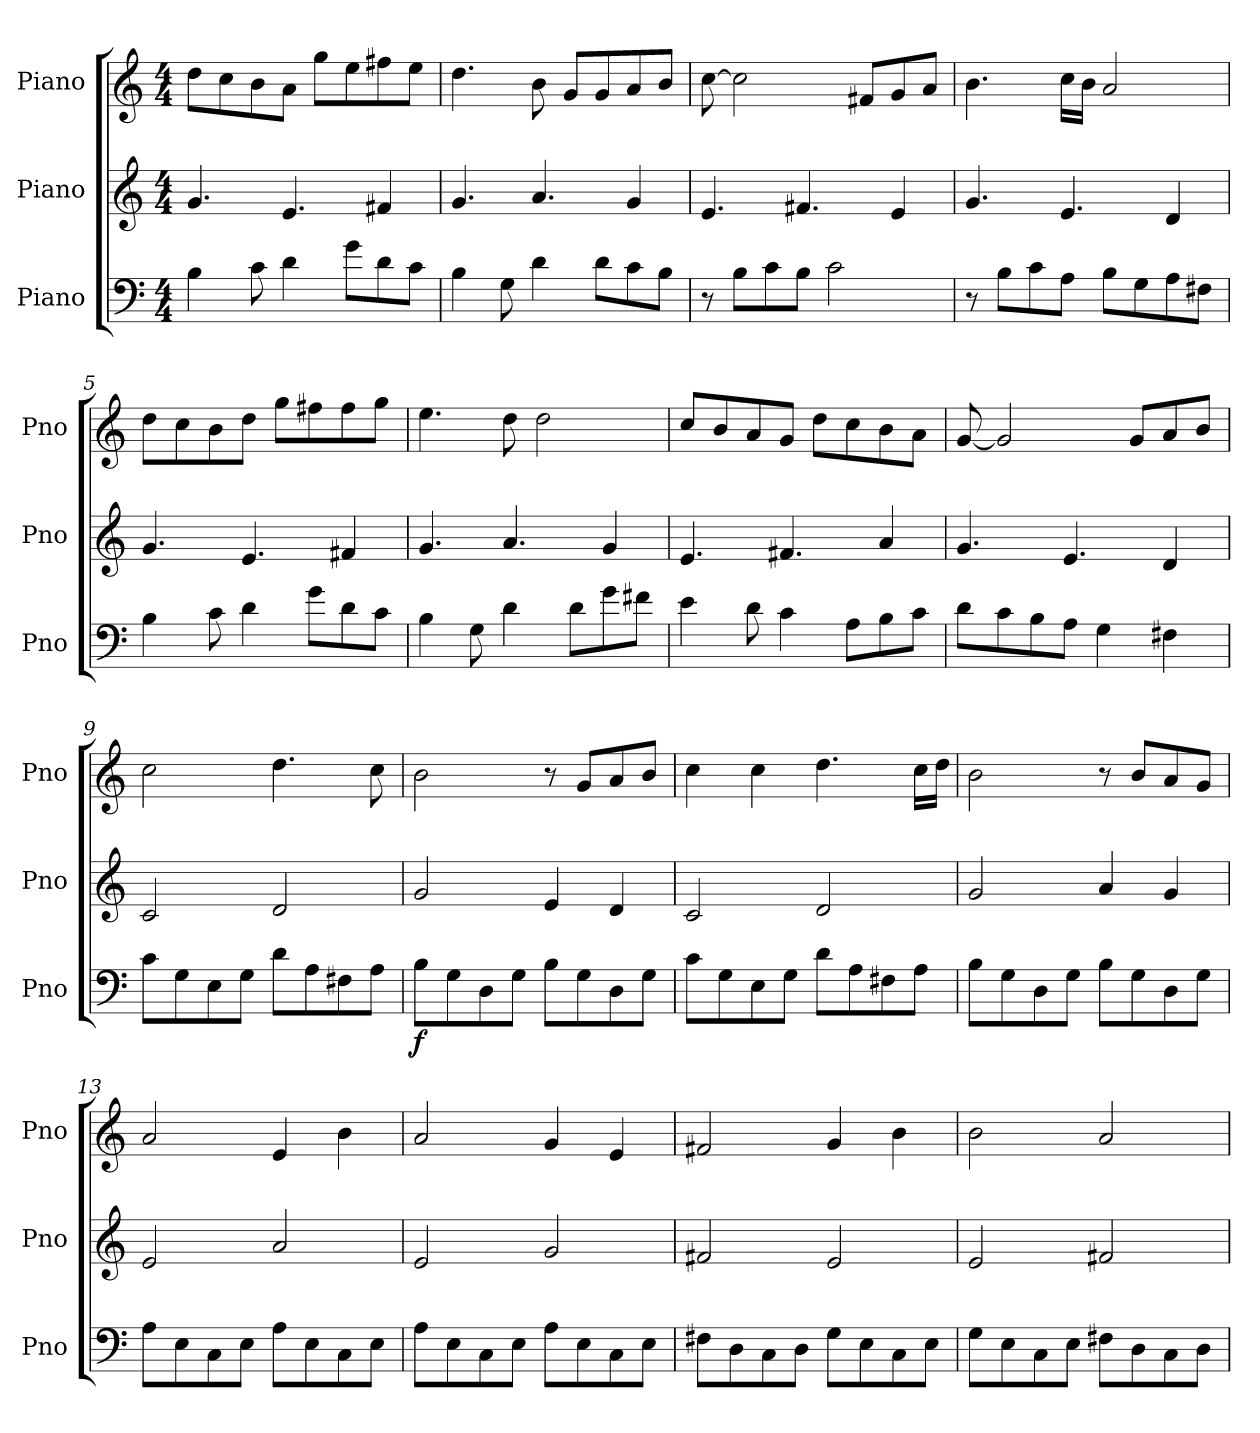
**kern	**dynam	**kern	**kern
*part3	*part3	*part2	*part1
*staff3	*staff3	*staff2	*staff1
*I"Piano	*	*I"Piano	*I"Piano
*I'Pno	*	*I'Pno	*I'Pno
*clefF4	*	*clefG2	*clefG2
*k[]	*	*k[]	*k[]
*M4/4	*	*M4/4	*M4/4
=1	=1	=1	=1
4B\	.	4.g/	8dd\L
.	.	.	8cc\
8c\	.	.	8b\
4d\	.	4.e/	8a\J
.	.	.	8gg\L
8g\L	.	.	8ee\
8d\	.	4f#X/	8ff#X\
8c\J	.	.	8ee\J
=2	=2	=2	=2
4B\	.	4.g/	4.dd\
8G\	.	.	.
4d\	.	4.a/	8b\
.	.	.	8g/L
8d\L	.	.	8g/
8c\	.	4g/	8a/
8B\J	.	.	8b/J
=3	=3	=3	=3
8r	.	4.e/	[8cc\
8B\L	.	.	2cc\]
8c\	.	.	.
8B\J	.	4.f#X/	.
2c\	.	.	.
.	.	.	8f#X/L
.	.	4e/	8g/
.	.	.	8a/J
=4	=4	=4	=4
8r	.	4.g/	4.b\
8B\L	.	.	.
8c\	.	.	.
8A\J	.	4.e/	16cc\LL
.	.	.	16b\JJ
8B\L	.	.	2a/
8G\	.	.	.
8A\	.	4d/	.
8F#X\J	.	.	.
!!LO:LB:g=z
=5	=5	=5	=5
4B\	.	4.g/	8dd\L
.	.	.	8cc\
8c\	.	.	8b\
4d\	.	4.e/	8dd\J
.	.	.	8gg\L
8g\L	.	.	8ff#X\
8d\	.	4f#X/	8ff#\
8c\J	.	.	8gg\J
=6	=6	=6	=6
4B\	.	4.g/	4.ee\
8G\	.	.	.
4d\	.	4.a/	8dd\
.	.	.	2dd\
8d\L	.	.	.
8g\	.	4g/	.
8f#X\J	.	.	.
=7	=7	=7	=7
4e\	.	4.e/	8cc/L
.	.	.	8b/
8d\	.	.	8a/
4c\	.	4.f#X/	8g/J
.	.	.	8dd\L
8A\L	.	.	8cc\
8B\	.	4a/	8b\
8c\J	.	.	8a\J
=8	=8	=8	=8
8d\L	.	4.g/	[8g/
8c\	.	.	2g/]
8B\	.	.	.
8A\J	.	4.e/	.
4G\	.	.	.
.	.	.	8g/L
4F#X\	.	4d/	8a/
.	.	.	8b/J
!!LO:LB:g=z
=9	=9	=9	=9
8c\L	.	2c/	2cc\
8G\	.	.	.
8E\	.	.	.
8G\J	.	.	.
8d\L	.	2d/	4.dd\
8A\	.	.	.
8F#X\	.	.	.
8A\J	.	.	8cc\
=10	=10	=10	=10
!	!LO:DY:b	!	!
8B\L	f	2g/	2b\
8G\	.	.	.
8D\	.	.	.
8G\J	.	.	.
8B\L	.	4e/	8r
8G\	.	.	8g/L
8D\	.	4d/	8a/
8G\J	.	.	8b/J
=11	=11	=11	=11
8c\L	.	2c/	4cc\
8G\	.	.	.
8E\	.	.	4cc\
8G\J	.	.	.
8d\L	.	2d/	4.dd\
8A\	.	.	.
8F#X\	.	.	.
8A\J	.	.	16cc\LL
.	.	.	16dd\JJ
=12	=12	=12	=12
8B\L	.	2g/	2b\
8G\	.	.	.
8D\	.	.	.
8G\J	.	.	.
8B\L	.	4a/	8r
8G\	.	.	8b/L
8D\	.	4g/	8a/
8G\J	.	.	8g/J
!!LO:LB:g=z
=13	=13	=13	=13
8A\L	.	2e/	2a/
8E\	.	.	.
8C\	.	.	.
8E\J	.	.	.
8A\L	.	2a/	4e/
8E\	.	.	.
8C\	.	.	4b\
8E\J	.	.	.
=14	=14	=14	=14
8A\L	.	2e/	2a/
8E\	.	.	.
8C\	.	.	.
8E\J	.	.	.
8A\L	.	2g/	4g/
8E\	.	.	.
8C\	.	.	4e/
8E\J	.	.	.
=15	=15	=15	=15
8F#X\L	.	2f#X/	2f#X/
8D\	.	.	.
8C\	.	.	.
8D\J	.	.	.
8G\L	.	2e/	4g/
8E\	.	.	.
8C\	.	.	4b\
8E\J	.	.	.
=16	=16	=16	=16
8G\L	.	2e/	2b\
8E\	.	.	.
8C\	.	.	.
8E\J	.	.	.
8F#X\L	.	2f#X/	2a/
8D\	.	.	.
8C\	.	.	.
8D\J	.	.	.
=	=	=	=
*-	*-	*-	*-
